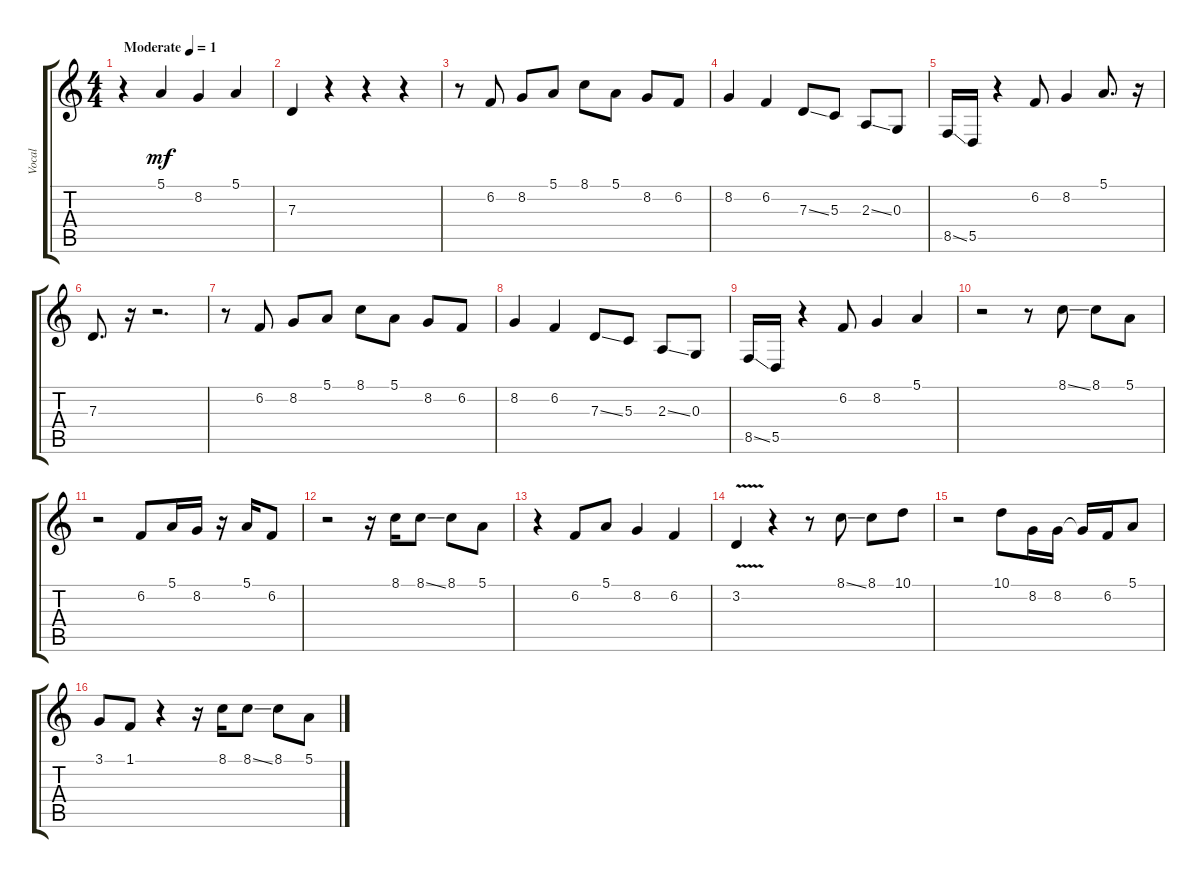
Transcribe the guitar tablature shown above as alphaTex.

\track ("Vocal" "Vocal") {instrument lead6voice}
\staff {score tabs}
\tuning (E4 B3 G3 D3 A2 E2) {hide}
\ts (4 4)
\tempo (1 "Moderate")
\clef g2
\ks c
r.4{dy mf instrument lead6voice} 5.1.4 8.2.4 5.1.4 |
7.3.4 r.4 r.4 r.4 |
r.8 6.2.8 8.2.8 5.1.8 8.1.8 5.1.8 8.2.8 6.2.8 |
8.2.4 6.2.4 7.3{ss}.8 5.3.8 2.3{ss}.8 0.3.8 |
8.5{ss}.16 5.5.16 r.4 6.2.8 8.2.4 5.1.8{d} r.16 |
7.3.8{d} r.16 r.2{d} |
r.8 6.2.8 8.2.8 5.1.8 8.1.8 5.1.8 8.2.8 6.2.8 |
8.2.4 6.2.4 7.3{ss}.8 5.3.8 2.3{ss}.8 0.3.8 |
8.5{ss}.16 5.5.16 r.4 6.2.8 8.2.4 5.1.4 |
r.2 r.8 8.1{ss}.8 8.1.8 5.1.8 |
r.2 6.2.8 5.1.16 8.2.16 r.16 5.1.16 6.2.8 |
r.2 r.16 8.1.16 8.1{ss}.8 8.1.8 5.1.8 |
r.4 6.2.8 5.1.8 8.2.4 6.2.4 |
3.2{v}.4 r.4 r.8 8.1{ss}.8 8.1.8 10.1.8 |
r.2 10.1.8 8.2.16 8.2.16 8.2{t}.16 6.2.16 5.1.8 |
3.1.8 1.1.8 r.4 r.16 8.1.16 8.1{ss}.8 8.1.8 5.1.8
